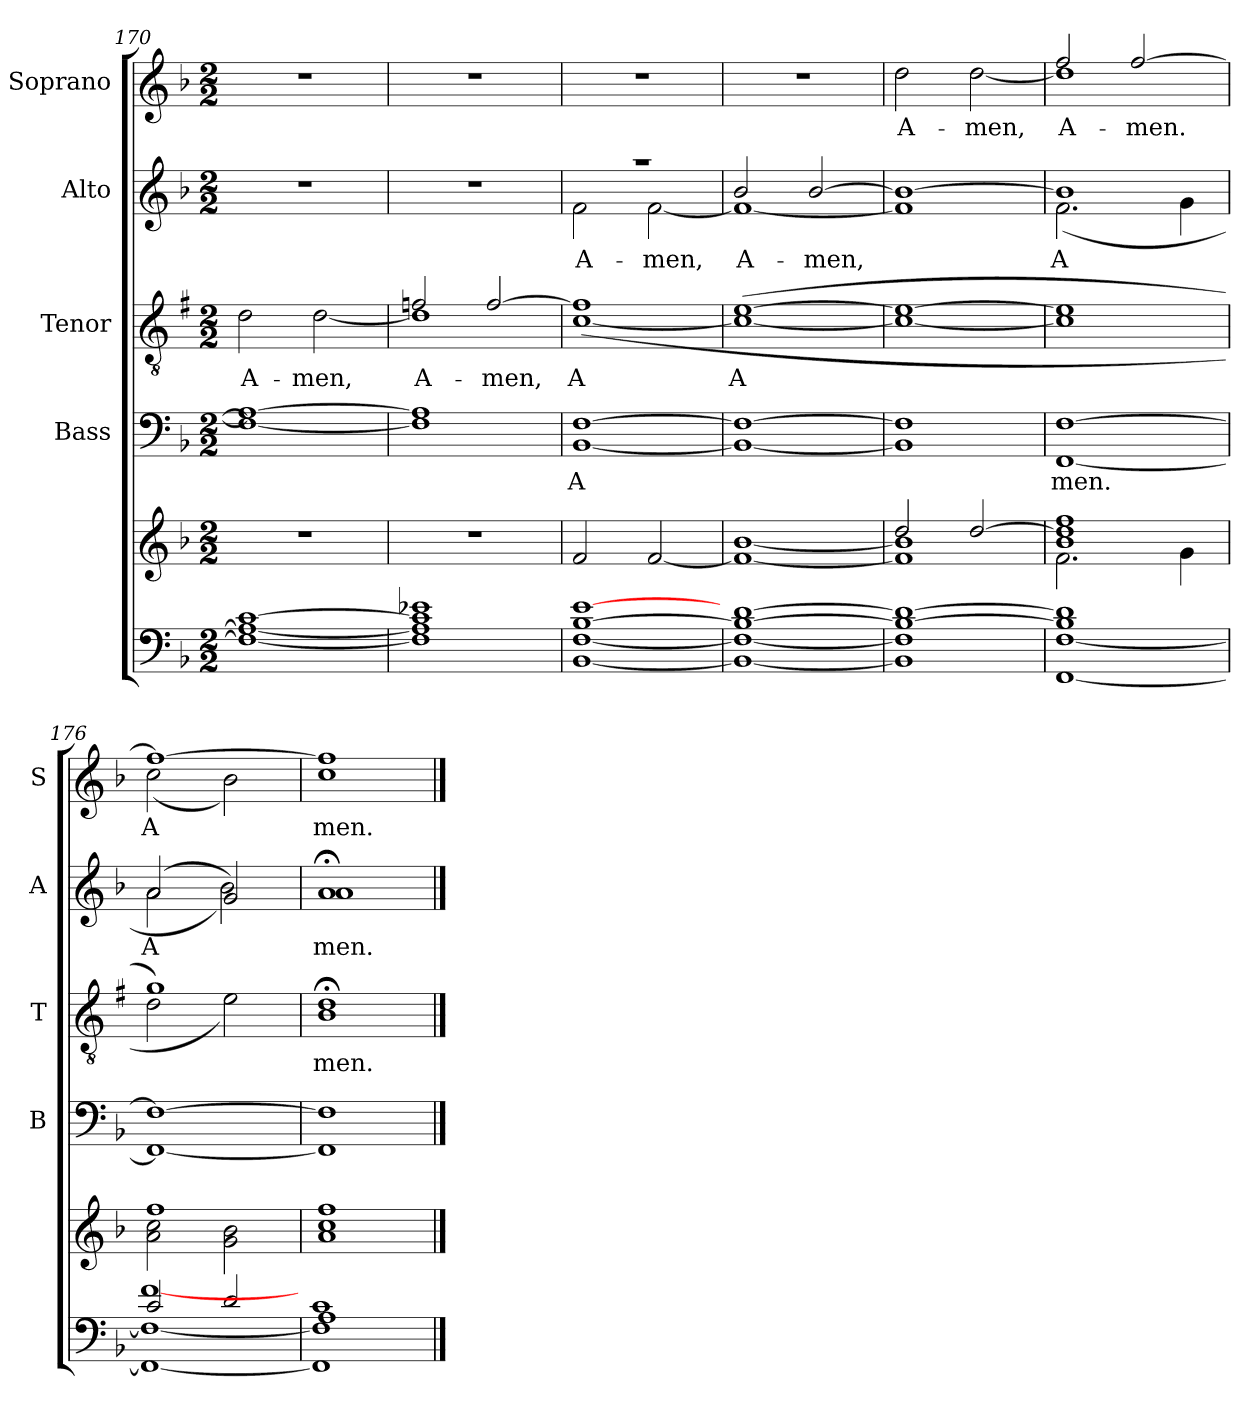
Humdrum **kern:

**kern	**kern	**kern	**text	**kern	**text	**kern	**text	**kern	**text
*part6	*part5	*part4	*part4	*part3	*part3	*part2	*part2	*part1	*part1
*staff6	*staff5	*staff4	*staff4	*staff3	*staff3	*staff2	*staff2	*staff1	*staff1
*	*	*I"Bass	*	*I"Tenor	*	*I"Alto	*	*I"Soprano	*
*	*	*I'B	*	*I'T	*	*I'A	*	*I'S	*
!!LO:LB:g=z
*clefF4	*clefG2	*clefF4	*	*clefGv2	*	*clefG2	*	*clefG2	*
*	*	*	*	*ITrd1c2	*	*	*	*	*
*k[b-]	*k[b-]	*k[b-]	*	*k[b-]	*	*k[b-]	*	*k[b-]	*
*F:	*F:	*F:	*	*F:	*	*F:	*	*F:	*
*M2/2	*M2/2	*M2/2	*	*M2/2	*	*M2/2	*	*M2/2	*
=170	=170	=170	=170	=170	=170	=170	=170	=170	=170
*^	*	*^	*	*^	*	*	*	*	*
!	!	!	!	!	!	!	!	!LO:LY:b	!	!	!	!
[>1c	1F_ 1A_	1r	1A_	1F_	.	1ryy	2c\	A-	1r	.	1r	.
!	!	!	!	!	!	!	!	!LO:LY:b	!	!	!	!
.	.	.	.	.	.	.	[2c\	-men,	.	.	.	.
=171	=171	=171	=171	=171	=171	=171	=171	=171	=171	=171	=171	=171
!	!	!	!	!	!	!	!	!LO:LY:a	!	!	!	!
1c] 1e-	1F] 1A]	1r	1A]	1F]	.	2e-X/	1c]	A-	1r	.	1r	.
!	!	!	!	!	!	!	!	!LO:LY:a	!	!	!	!
.	.	.	.	.	.	[>2e-/	.	-men,	.	.	.	.
=172	=172	=172	=172	=172	=172	=172	=172	=172	=172	=172	=172	=172
*	*	*^	*	*	*	*	*	*	*	*	*	*
!	!	!	!	!	!	!LO:LY:b	!	!	!	!	!	!	!
!	!	!	!	!	!	!LO:LY:b	!	!	!LO:LY:b	!	!LO:LY:b	!	!
*	*	*	*	*	*	*	*	*	*	*^	*	*	*
[>1B- [>1e	[<1BB- [<1F	1ryy	2f/	[>1F	[<1BB-	A­	1e-]	(<[<1B-	A­	1raa	2f\	A-	1r	.
!	!	!	!	!	!	!	!	!	!	!	!	!LO:LY:b	!	!
.	.	.	[2f/	.	.	.	.	.	.	.	[<2f\	-men,	.	.
=173	=173	=173	=173	=173	=173	=173	=173	=173	=173	=173	=173	=173	=173	=173
!	!	!	!	!	!	!	!	!	!LO:LY:a	!	!	!LO:LY:a	!	!
1B-_ [>1d	1BB-_ 1F_	1ryy	1f_ [1b-	1F_	1BB-_	.	(>[>1d	1B-_	A­	2b-/	1f_	A-	1r	.
!	!	!	!	!	!	!	!	!	!	!	!	!LO:LY:a	!	!
.	.	.	.	.	.	.	.	.	.	[>2b-/	.	-men,	.	.
=174	=174	=174	=174	=174	=174	=174	=174	=174	=174	=174	=174	=174	=174	=174
*	*	*	*	*	*	*	*	*	*	*	*	*	*^	*
!	!	!	!	!	!	!	!	!	!	!	!	!	!	!	!LO:LY:b
1B-_ 1d_	1BB-] 1F]	2dd/	1f] 1b-]	1F]	1BB-]	.	1d_	1B-_	.	1b-_	1f]	.	1ryy	2dd\	A-
!	!	!	!	!	!	!	!	!	!	!	!	!	!	!	!LO:LY:b
.	.	[>2dd/	.	.	.	.	.	.	.	.	.	.	.	[2dd\	-men,
=175	=175	=175	=175	=175	=175	=175	=175	=175	=175	=175	=175	=175	=175	=175	=175
!	!	!	!	!	!	!LO:LY:b	!	!	!	!	!	!	!	!	!
!	!	!	!	!	!	!LO:LY:b	!	!	!	!	!	!LO:LY:b	!	!	!LO:LY:a
1B-] 1d]	[<1FF [<1F	1b- 1dd] 1ff	2.f\	[>1F	[<1FF	men.	1d]	1B-]	.	1b-]	(<2.f\	A­	2ff/	1dd]	A-
!	!	!	!	!	!	!	!	!	!	!	!	!	!	!	!LO:LY:a
.	.	.	.	.	.	.	.	.	.	.	.	.	[>2ff/	.	-men.
.	.	.	4g\	.	.	.	.	.	.	.	4g\	.	.	.	.
=176	=176	=176	=176	=176	=176	=176	=176	=176	=176	=176	=176	=176	=176	=176	=176
!	!	!	!	!	!	!	!	!	!	!	!	!LO:LY:a	!	!	!LO:LY:b
2c/	1FF_ 1F_ [<1f	1ff	2a\ 2cc\	1F_	1FF_	.	1f)	2c\	.	(>2a/	2a\	A­	1ff_	(<2cc\	A­
2d/	.	.	2g\ 2b-\	.	.	.	.	2d\)	.	2g/)	2b-\)	.	.	2b-\)	.
=177	=177	=177	=177	=177	=177	=177	=177	=177	=177	=177	=177	=177	=177	=177	=177
!	!	!	!	!	!	!	!	!	!LO:LY:a	!	!	!	!	!	!
!	!	!	!	!	!	!	!	!	!LO:LY:b	!	!	!LO:LY:a	!	!	!
!	!	!	!	!	!	!	!	!	!	!	!	!LO:LY:b	!	!	!LO:LY:b
1A	1FF] 1F] 1c	1ryy	1a 1cc 1ff	1F]	1FF]	.	1c;<	1A	men.	1a;<	1a	men.	1ff]	1cc	men.
*v	*v	*	*	*v	*v	*	*v	*v	*	*v	*v	*	*v	*v	*
*	*v	*v	*	*	*	*	*	*	*	*
==	==	==	==	==	==	==	==	==	==
*-	*-	*-	*-	*-	*-	*-	*-	*-	*-
